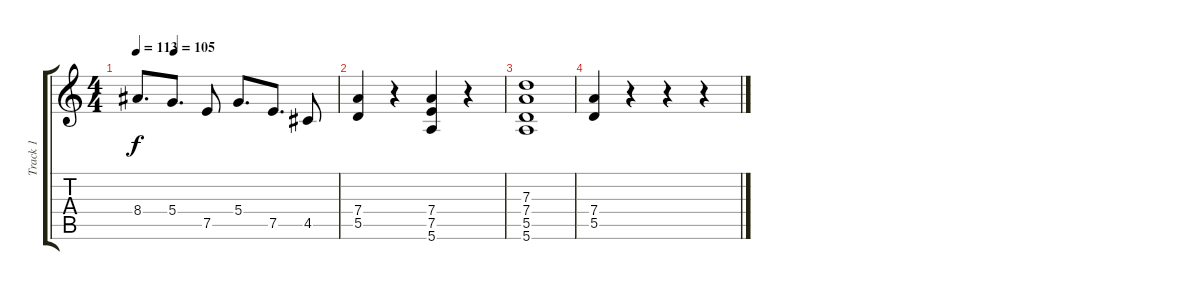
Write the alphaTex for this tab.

\track ("Track 1" "Track 1") {instrument distortionguitar}
\staff {score tabs}
\tuning (E4 B3 G3 D3 A2 E2) {hide}
\ts (4 4)
\tempo 113
\tempo (105 0.1875)
\clef g2
\ks c
8.4.8{d dy f} 5.4.8{d} 7.5.8 5.4.8{d} 7.5.8{d} 4.5.8 |
(7.4 5.5).4 r.4 (7.4 7.5 5.6).4 r.4 |
(7.3 7.4 5.5 5.6).1 |
(7.4 5.5).4 r.4 r.4 r.4
